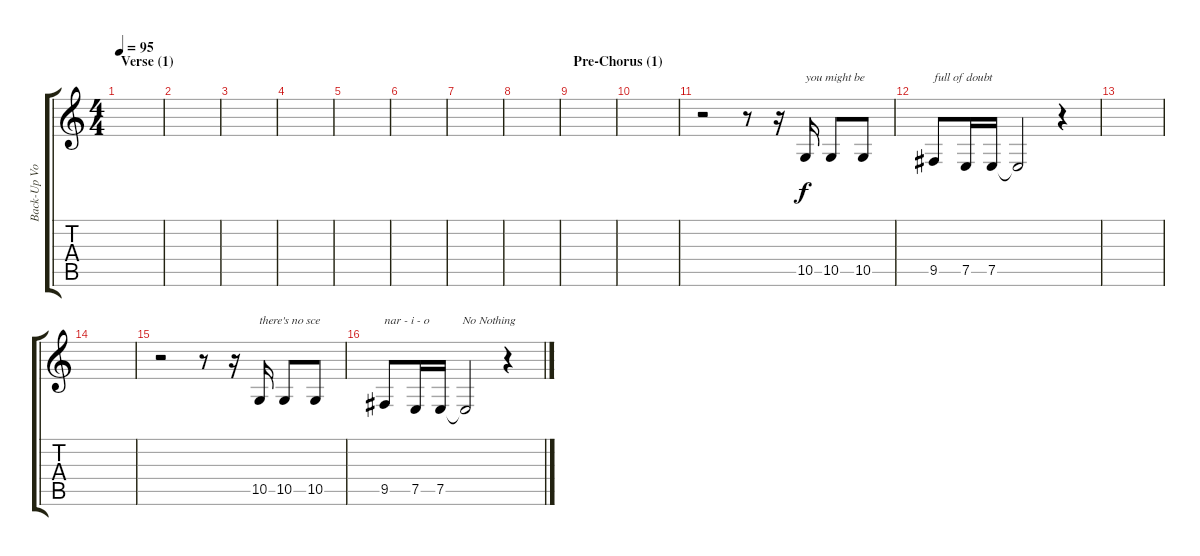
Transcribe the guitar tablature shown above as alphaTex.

\track ("Back-Up Vocal" "Back-Up Vo") {instrument lead6voice}
\staff {score tabs}
\tuning (E4 B3 G3 D3 A2 E2) {hide}
\ts (4 4)
\section ("" "Verse (1)")
\tempo 95
\clef g2
\ks c
|
|
|
|
|
|
|
|
\section ("" "Pre-Chorus (1)")
|
|
r.2 r.8 r.16 10.5.16{txt "you might be "} 10.5.8 10.5.8 |
9.5.8{txt "full of doubt"} 7.5.16 7.5.16 7.5{t}.2 r.4 |
|
|
r.2 r.8 r.16 10.5.16{txt "there's no sce"} 10.5.8 10.5.8 |
9.5.8{txt "nar - i - o           No Nothing"} 7.5.16 7.5.16 7.5{t}.2 r.4
